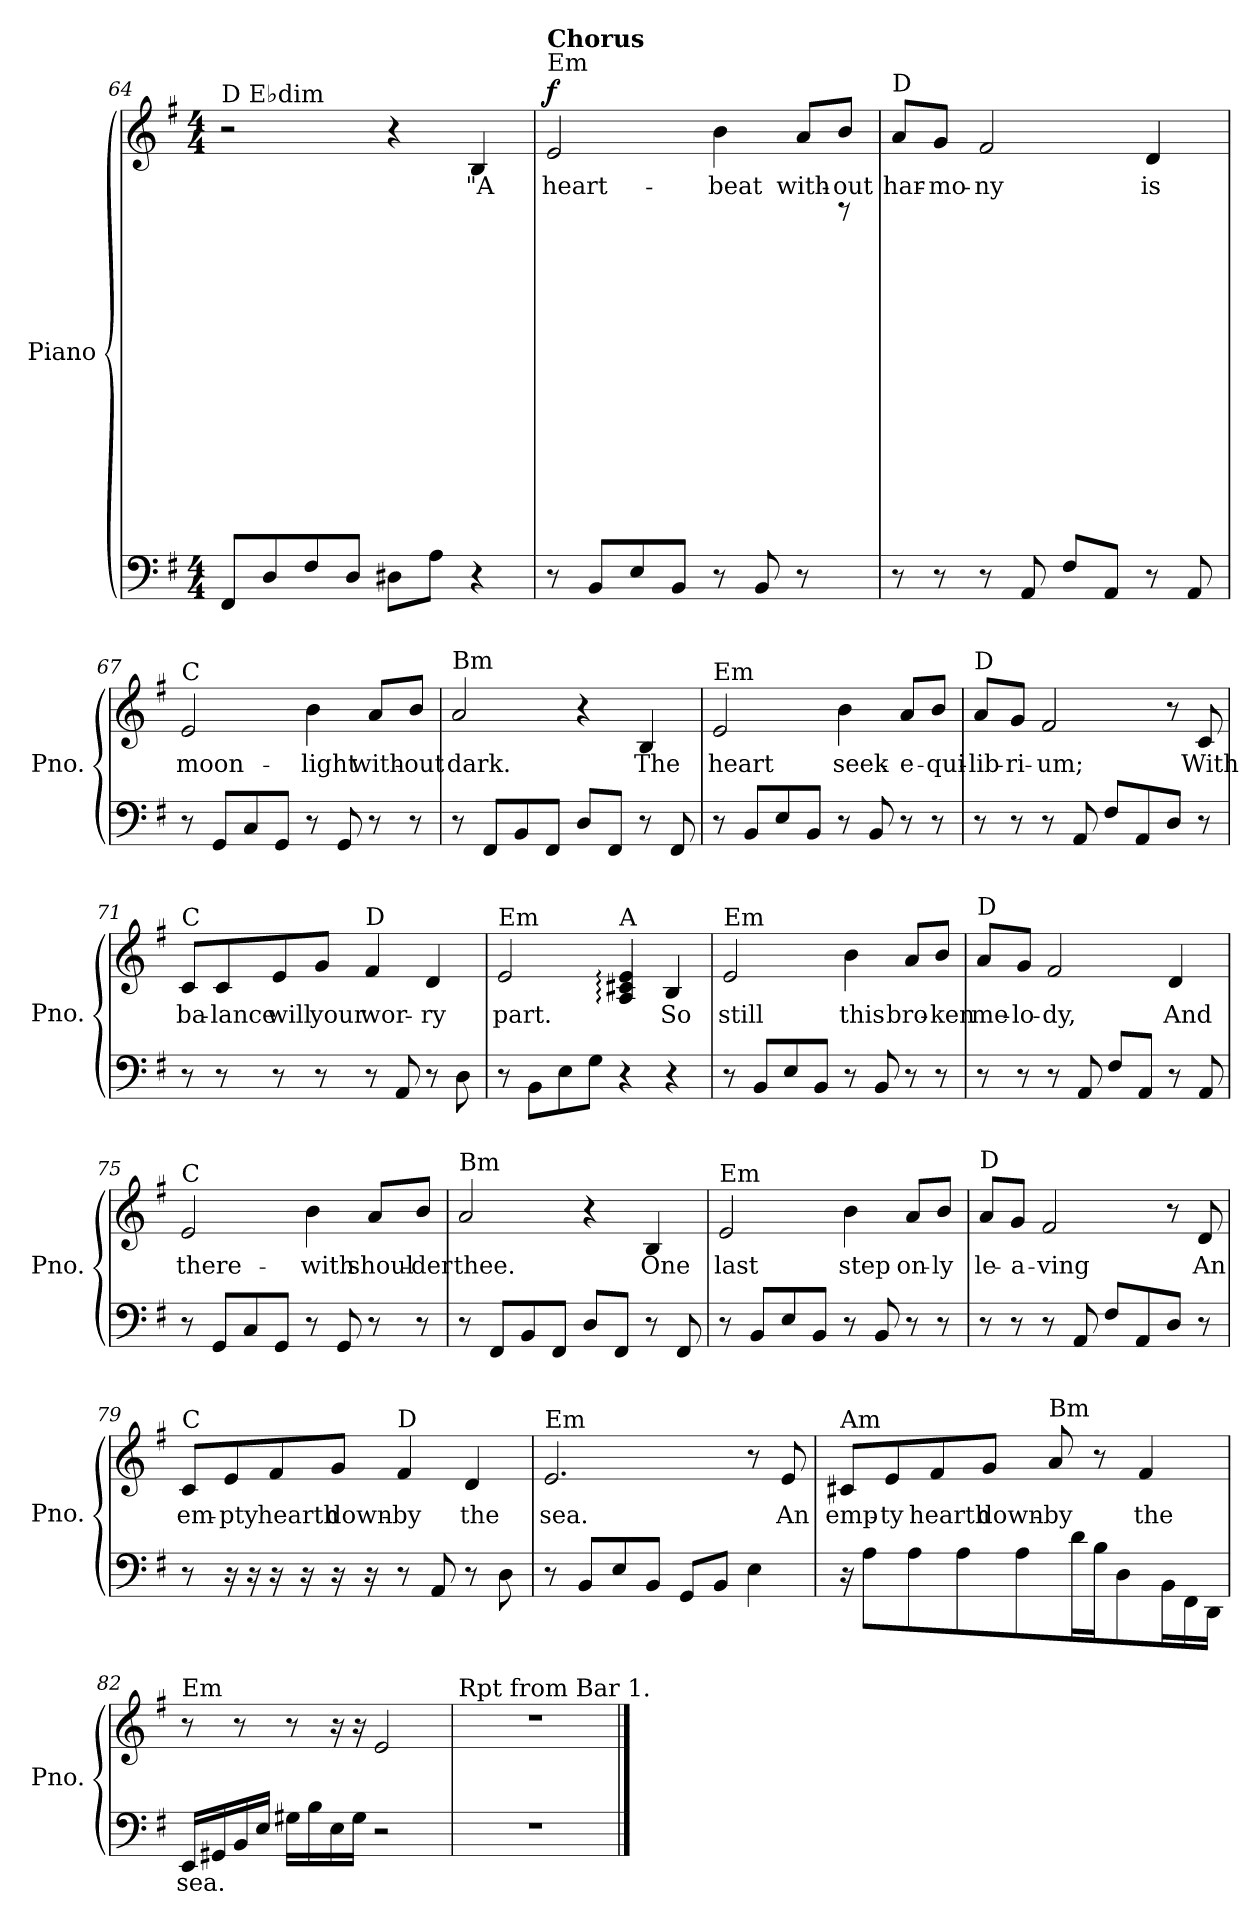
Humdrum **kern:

**kern	**text	**kern	**text	**dynam
*part1	*part1	*part1	*part1	*part1
*staff2	*staff2	*staff1	*staff1	*staff1/2
*I"Piano	*	*	*	*
*I'Pno.	*	*	*	*
*clefF4	*	*clefG2	*	*
*k[f#]	*	*k[f#]	*	*
*M4/4	*	*M4/4	*	*
=64	=64	=64	=64	=64
!	!	!LO:TX:a:t=D   E♭dim	!	!
8FF#/L	.	2r	.	.
8D/	.	.	.	.
8F#/	.	.	.	.
8D/J	.	.	.	.
8D#X\L	.	4r	.	.
8A\J	.	.	.	.
!	!	!	!LO:LY:b	!
4r	.	4B/	"A	.
=65	=65	=65	=65	=65
!	!	!LO:TX:a:t=Em	!	!
!	!	!LO:TX:a:B:t=Chorus	!	!
!	!	!	!LO:LY:b	!LO:DY:b=2
8r	.	2e/	heart-	f
8BB/L	.	.	.	.
8E/	.	.	.	.
8BB/J	.	.	.	.
!	!	!	!LO:LY:b	!
8r	.	4b\	-beat	.
8BB/	.	.	.	.
!	!	!	!LO:LY:b	!
8r	.	8a/L	with-	.
!	!	!	!LO:LY:b	!
8rbbbbbbbbb	.	8b/J	-out	.
=66	=66	=66	=66	=66
!	!	!LO:TX:a:t=D	!	!
!	!	!	!LO:LY:b	!
8r	.	8a/L	har-	.
!	!	!	!LO:LY:b	!
8r	.	8g/J	-mo-	.
!	!	!	!LO:LY:b	!
8r	.	2f#/	-ny	.
8AA/	.	.	.	.
8F#/L	.	.	.	.
8AA/J	.	.	.	.
!	!	!	!LO:LY:b	!
8r	.	4d/	is	.
8AA/	.	.	.	.
!!LO:LB:g=z
=67	=67	=67	=67	=67
!	!	!LO:TX:a:t=C	!	!
!	!	!	!LO:LY:b	!
8r	.	2e/	moon-	.
8GG/L	.	.	.	.
8C/	.	.	.	.
8GG/J	.	.	.	.
!	!	!	!LO:LY:b	!
8r	.	4b\	-light	.
8GG/	.	.	.	.
!	!	!	!LO:LY:b	!
8r	.	8a/L	with-	.
!	!	!	!LO:LY:b	!
8r	.	8b/J	-out	.
=68	=68	=68	=68	=68
!	!	!LO:TX:a:t=Bm	!	!
!	!	!	!LO:LY:b	!
8r	.	2a/	dark.	.
8FF#/L	.	.	.	.
8BB/	.	.	.	.
8FF#/J	.	.	.	.
8D/L	.	4r	.	.
8FF#/J	.	.	.	.
!	!	!	!LO:LY:b	!
8r	.	4B/	The	.
8FF#/	.	.	.	.
=69	=69	=69	=69	=69
!	!	!LO:TX:a:t=Em	!	!
!	!	!	!LO:LY:b	!
8r	.	2e/	heart	.
8BB/L	.	.	.	.
8E/	.	.	.	.
8BB/J	.	.	.	.
!	!	!	!LO:LY:b	!
8r	.	4b\	seek-	.
8BB/	.	.	.	.
!	!	!	!LO:LY:b	!
8r	.	8a/L	e-	.
!	!	!	!LO:LY:b	!
8r	.	8b/J	-qui-	.
=70	=70	=70	=70	=70
!	!	!LO:TX:a:t=D	!	!
!	!	!	!LO:LY:b	!
8r	.	8a/L	-lib-	.
!	!	!	!LO:LY:b	!
8r	.	8g/J	-ri-	.
!	!	!	!LO:LY:b	!
8r	.	2f#/	-um;	.
8AA/	.	.	.	.
8F#/L	.	.	.	.
8AA/	.	.	.	.
8D/J	.	8r	.	.
!	!	!	!LO:LY:b	!
8r	.	8c/	With	.
!!LO:PB:g=z
=71	=71	=71	=71	=71
!	!	!LO:TX:a:t=C	!	!
!	!	!	!LO:LY:b	!
8r	.	8c/L	ba-	.
!	!	!	!LO:LY:b	!
8r	.	8c/	-lance	.
!	!	!	!LO:LY:b	!
8r	.	8e/	will	.
!	!	!	!LO:LY:b	!
8r	.	8g/J	your	.
!	!	!LO:TX:a:t=D	!	!
!	!	!	!LO:LY:b	!
8r	.	4f#/	wor-	.
8AA/	.	.	.	.
!	!	!	!LO:LY:b	!
8r	.	4d/	-ry	.
8D\	.	.	.	.
=72	=72	=72	=72	=72
!	!	!LO:TX:a:t=Em	!	!
!	!	!	!LO:LY:b	!
8r	.	2e/	part.	.
8BB\L	.	.	.	.
8E\	.	.	.	.
8G\J	.	.	.	.
!	!	!LO:TX:a:t=A	!	!
4r	.	4A/: 4c#X/: 4e/:	.	.
!	!	!	!LO:LY:b	!
4r	.	4B/	So	.
=73	=73	=73	=73	=73
!	!	!LO:TX:a:t=Em	!	!
!	!	!	!LO:LY:b	!
8r	.	2e/	still	.
8BB/L	.	.	.	.
8E/	.	.	.	.
8BB/J	.	.	.	.
!	!	!	!LO:LY:b	!
8r	.	4b\	this	.
8BB/	.	.	.	.
!	!	!	!LO:LY:b	!
8r	.	8a/L	bro-	.
!	!	!	!LO:LY:b	!
8r	.	8b/J	-ken	.
=74	=74	=74	=74	=74
!	!	!LO:TX:a:t=D	!	!
!	!	!	!LO:LY:b	!
8r	.	8a/L	me-	.
!	!	!	!LO:LY:b	!
8r	.	8g/J	-lo-	.
!	!	!	!LO:LY:b	!
8r	.	2f#/	-dy,	.
8AA/	.	.	.	.
8F#/L	.	.	.	.
8AA/J	.	.	.	.
!	!	!	!LO:LY:b	!
8r	.	4d/	And	.
8AA/	.	.	.	.
!!LO:LB:g=z
=75	=75	=75	=75	=75
!	!	!LO:TX:a:t=C	!	!
!	!	!	!LO:LY:b	!
8r	.	2e/	there-	.
8GG/L	.	.	.	.
8C/	.	.	.	.
8GG/J	.	.	.	.
!	!	!	!LO:LY:b	!
8r	.	4b\	-with	.
8GG/	.	.	.	.
!	!	!	!LO:LY:b	!
8r	.	8a/L	shoul-	.
!	!	!	!LO:LY:b	!
8r	.	8b/J	-der	.
=76	=76	=76	=76	=76
!	!	!LO:TX:a:t=Bm	!	!
!	!	!	!LO:LY:b	!
8r	.	2a/	thee.	.
8FF#/L	.	.	.	.
8BB/	.	.	.	.
8FF#/J	.	.	.	.
8D/L	.	4r	.	.
8FF#/J	.	.	.	.
!	!	!	!LO:LY:b	!
8r	.	4B/	One	.
8FF#/	.	.	.	.
=77	=77	=77	=77	=77
!	!	!LO:TX:a:t=Em	!	!
!	!	!	!LO:LY:b	!
8r	.	2e/	last	.
8BB/L	.	.	.	.
8E/	.	.	.	.
8BB/J	.	.	.	.
!	!	!	!LO:LY:b	!
8r	.	4b\	step	.
8BB/	.	.	.	.
!	!	!	!LO:LY:b	!
8r	.	8a/L	on-	.
!	!	!	!LO:LY:b	!
8r	.	8b/J	-ly	.
=78	=78	=78	=78	=78
!	!	!LO:TX:a:t=D	!	!
!	!	!	!LO:LY:b	!
8r	.	8a/L	-le-	.
!	!	!	!LO:LY:b	!
8r	.	8g/J	-a-	.
!	!	!	!LO:LY:b	!
8r	.	2f#/	-ving	.
8AA/	.	.	.	.
8F#/L	.	.	.	.
8AA/	.	.	.	.
8D/J	.	8r	.	.
!	!	!	!LO:LY:b	!
8r	.	8d/	An	.
!!LO:LB:g=z
=79	=79	=79	=79	=79
!	!	!LO:TX:a:t=C	!	!
!	!	!	!LO:LY:b	!
8r	.	8c/L	em-	.
!	!	!	!LO:LY:b	!
16r	.	8e/	-pty	.
16r	.	.	.	.
!	!	!	!LO:LY:b	!
16r	.	8f#/	hearth	.
16r	.	.	.	.
!	!	!	!LO:LY:b	!
16r	.	8g/J	down-	.
16r	.	.	.	.
!	!	!LO:TX:a:t=D	!	!
!	!	!	!LO:LY:b	!
8r	.	4f#/	-by	.
8AA/	.	.	.	.
!	!	!	!LO:LY:b	!
8r	.	4d/	the	.
8D\	.	.	.	.
=80	=80	=80	=80	=80
!	!	!LO:TX:a:t=Em	!	!
!	!	!	!LO:LY:b	!
8r	.	2.e/	sea.	.
8BB/L	.	.	.	.
8E/	.	.	.	.
8BB/J	.	.	.	.
8GG/L	.	.	.	.
8BB/J	.	.	.	.
4E\	.	8r	.	.
!	!	!	!LO:LY:b	!
.	.	8e/	An	.
=81	=81	=81	=81	=81
!	!	!LO:TX:a:t=Am	!	!
!	!	!	!LO:LY:b	!
16r	.	8c#X/L	emp-	.
8A\L	.	.	.	.
!	!	!	!LO:LY:b	!
.	.	8e/	-ty	.
8A\	.	.	.	.
!	!	!	!LO:LY:b	!
.	.	8f#/	hearth	.
8A\	.	.	.	.
!	!	!	!LO:LY:b	!
.	.	8g/J	down-	.
8A\	.	.	.	.
!	!	!LO:TX:a:t=Bm	!	!
!	!	!	!LO:LY:b	!
.	.	8a/	-by	.
16d\L	.	.	.	.
16B\J	.	8r	.	.
8D\	.	.	.	.
!	!	!	!LO:LY:b	!
.	.	4f#/	the	.
16BB\L	.	.	.	.
16FF#\	.	.	.	.
16DD\JJ	.	.	.	.
!!LO:LB:g=z
=82	=82	=82	=82	=82
!	!	!LO:TX:a:t=Em	!	!
!	!LO:LY:b	!	!	!
16EE/LL	sea.	8r	.	.
16GG#X/	.	.	.	.
16BB/	.	8r	.	.
16E/JJ	.	.	.	.
16G#X\LL	.	8r	.	.
16B\	.	.	.	.
16E\	.	16r	.	.
16G#\JJ	.	16r	.	.
2r	.	2e/	.	.
=83	=83	=83	=83	=83
!	!	!LO:TX:a:t=Rpt from Bar 1.	!	!
1rF	.	1r	.	.
==	==	==	==	==
*-	*-	*-	*-	*-
